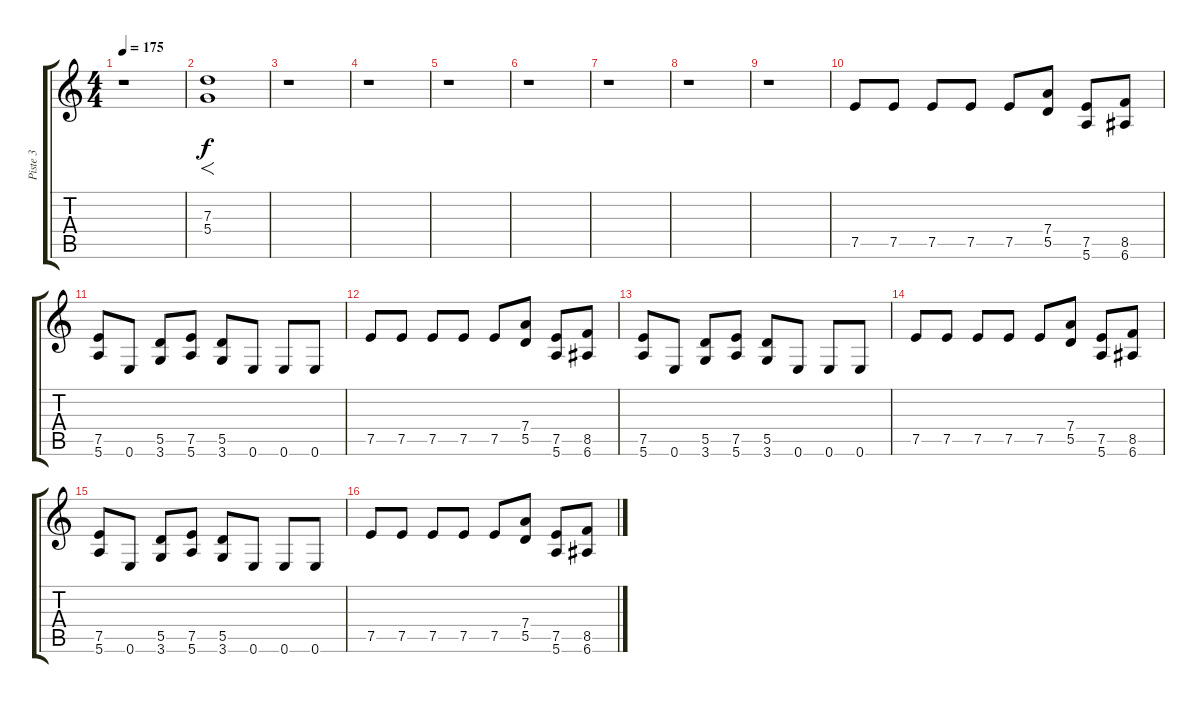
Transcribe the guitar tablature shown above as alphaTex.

\track ("Piste 3" "Piste 3") {instrument distortionguitar}
\staff {score tabs}
\tuning (E4 B3 G3 D3 A2 E2) {hide}
\ts (4 4)
\tempo 175
\clef g2
\ks c
r.1{dy f} |
(7.3 5.4).1{f} |
r.1 |
r.1 |
r.1 |
r.1 |
r.1 |
r.1 |
r.1 |
7.5.8{volume 0} 7.5.8{volume 8} 7.5.8 7.5.8 7.5.8 (7.4 5.5).8 (7.5 5.6).8 (8.5 6.6).8 |
(7.5 5.6).8 0.6.8 (5.5 3.6).8 (7.5 5.6).8 (5.5 3.6).8 0.6.8 0.6.8 0.6.8 |
7.5.8 7.5.8 7.5.8 7.5.8 7.5.8 (7.4 5.5).8 (7.5 5.6).8 (8.5 6.6).8 |
(7.5 5.6).8 0.6.8 (5.5 3.6).8 (7.5 5.6).8 (5.5 3.6).8 0.6.8 0.6.8 0.6.8 |
7.5.8 7.5.8{volume 10} 7.5.8 7.5.8 7.5.8 (7.4 5.5).8 (7.5 5.6).8 (8.5 6.6).8 |
(7.5 5.6).8 0.6.8 (5.5 3.6).8 (7.5 5.6).8 (5.5 3.6).8 0.6.8 0.6.8 0.6.8 |
7.5.8 7.5.8 7.5.8 7.5.8 7.5.8 (7.4 5.5).8 (7.5 5.6).8 (8.5 6.6).8
